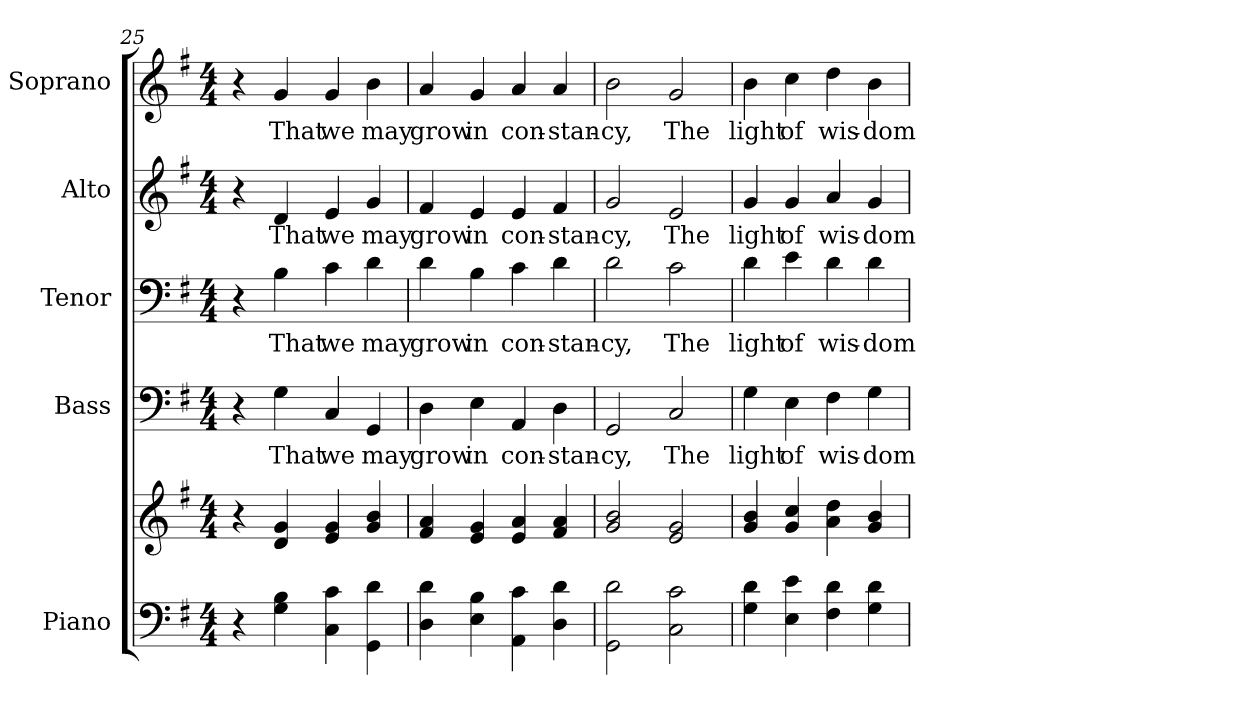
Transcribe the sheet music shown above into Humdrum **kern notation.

**kern	**kern	**kern	**text	**kern	**text	**kern	**text	**kern	**text
*part5	*part5	*part4	*part4	*part3	*part3	*part2	*part2	*part1	*part1
*staff6	*staff5	*staff4	*staff4	*staff3	*staff3	*staff2	*staff2	*staff1	*staff1
*I"Piano	*	*I"Bass	*	*I"Tenor	*	*I"Alto	*	*I"Soprano	*
*I'Pno.	*	*I'B.	*	*I'T.	*	*I'A.	*	*I'S.	*
!!LO:PB:g=z
*clefF4	*clefG2	*clefF4	*	*clefF4	*	*clefG2	*	*clefG2	*
*k[f#]	*k[f#]	*k[f#]	*	*k[f#]	*	*k[f#]	*	*k[f#]	*
*G:	*G:	*G:	*	*G:	*	*G:	*	*G:	*
*M4/4	*M4/4	*M4/4	*	*M4/4	*	*M4/4	*	*M4/4	*
=25	=25	=25	=25	=25	=25	=25	=25	=25	=25
4r	4r	4r	.	4r	.	4r	.	4r	.
!	!	!	!LO:LY:b:color=#000000	!	!	!	!	!	!
!	!	!	!	!	!LO:LY:b:color=#000000	!	!	!	!
!	!	!	!	!	!	!	!LO:LY:b:color=#000000	!	!
!	!	!	!	!	!	!	!	!	!LO:LY:b:color=#000000
4Gi\ 4Bi	4di/ 4gi	4Gi\	That	4Bi\	That	4di/	That	4gi/	That
!	!	!	!LO:LY:b:color=#000000	!	!	!	!	!	!
!	!	!	!	!	!LO:LY:b:color=#000000	!	!	!	!
!	!	!	!	!	!	!	!LO:LY:b:color=#000000	!	!
!	!	!	!	!	!	!	!	!	!LO:LY:b:color=#000000
4Ci\ 4ci	4ei/ 4gi	4Ci/	we	4ci\	we	4ei/	we	4gi/	we
!	!	!	!LO:LY:b:color=#000000	!	!	!	!	!	!
!	!	!	!	!	!LO:LY:b:color=#000000	!	!	!	!
!	!	!	!	!	!	!	!LO:LY:b:color=#000000	!	!
!	!	!	!	!	!	!	!	!	!LO:LY:b:color=#000000
4GGi\ 4di	4gi/ 4bi	4GGi/	may	4di\	may	4gi/	may	4bi\	may
=26	=26	=26	=26	=26	=26	=26	=26	=26	=26
!	!	!	!LO:LY:b:color=#000000	!	!	!	!	!	!
!	!	!	!	!	!LO:LY:b:color=#000000	!	!	!	!
!	!	!	!	!	!	!	!LO:LY:b:color=#000000	!	!
!	!	!	!	!	!	!	!	!	!LO:LY:b:color=#000000
4Di\ 4di	4f#i/ 4ai	4Di\	grow	4di\	grow	4f#i/	grow	4ai/	grow
!	!	!	!LO:LY:b:color=#000000	!	!	!	!	!	!
!	!	!	!	!	!LO:LY:b:color=#000000	!	!	!	!
!	!	!	!	!	!	!	!LO:LY:b:color=#000000	!	!
!	!	!	!	!	!	!	!	!	!LO:LY:b:color=#000000
4Ei\ 4Bi	4ei/ 4gi	4Ei\	in	4Bi\	in	4ei/	in	4gi/	in
!	!	!	!LO:LY:b:color=#000000	!	!	!	!	!	!
!	!	!	!	!	!LO:LY:b:color=#000000	!	!	!	!
!	!	!	!	!	!	!	!LO:LY:b:color=#000000	!	!
!	!	!	!	!	!	!	!	!	!LO:LY:b:color=#000000
4AAi\ 4ci	4ei/ 4ai	4AAi/	con-	4ci\	con-	4ei/	con-	4ai/	con-
!	!	!	!LO:LY:b:color=#000000	!	!	!	!	!	!
!	!	!	!	!	!LO:LY:b:color=#000000	!	!	!	!
!	!	!	!	!	!	!	!LO:LY:b:color=#000000	!	!
!	!	!	!	!	!	!	!	!	!LO:LY:b:color=#000000
4Di\ 4di	4f#i/ 4ai	4Di\	-stan-	4di\	-stan-	4f#i/	-stan-	4ai/	-stan-
=27	=27	=27	=27	=27	=27	=27	=27	=27	=27
!	!	!	!LO:LY:b:color=#000000	!	!	!	!	!	!
!	!	!	!	!	!LO:LY:b:color=#000000	!	!	!	!
!	!	!	!	!	!	!	!LO:LY:b:color=#000000	!	!
!	!	!	!	!	!	!	!	!	!LO:LY:b:color=#000000
2GGi\ 2di	2gi/ 2bi	2GGi/	-cy,	2di\	-cy,	2gi/	-cy,	2bi\	-cy,
!	!	!	!LO:LY:b:color=#000000	!	!	!	!	!	!
!	!	!	!	!	!LO:LY:b:color=#000000	!	!	!	!
!	!	!	!	!	!	!	!LO:LY:b:color=#000000	!	!
!	!	!	!	!	!	!	!	!	!LO:LY:b:color=#000000
2Ci\ 2ci	2ei/ 2gi	2Ci/	The	2ci\	The	2ei/	The	2gi/	The
!!LO:PB:g=z
=28	=28	=28	=28	=28	=28	=28	=28	=28	=28
!	!	!	!LO:LY:b:color=#000000	!	!	!	!	!	!
!	!	!	!	!	!LO:LY:b:color=#000000	!	!	!	!
!	!	!	!	!	!	!	!LO:LY:b:color=#000000	!	!
!	!	!	!	!	!	!	!	!	!LO:LY:b:color=#000000
4Gi\ 4di	4gi/ 4bi	4Gi\	light	4di\	light	4gi/	light	4bi\	light
!	!	!	!LO:LY:b:color=#000000	!	!	!	!	!	!
!	!	!	!	!	!LO:LY:b:color=#000000	!	!	!	!
!	!	!	!	!	!	!	!LO:LY:b:color=#000000	!	!
!	!	!	!	!	!	!	!	!	!LO:LY:b:color=#000000
4Ei\ 4ei	4gi/ 4cci	4Ei\	of	4ei\	of	4gi/	of	4cci\	of
!	!	!	!LO:LY:b:color=#000000	!	!	!	!	!	!
!	!	!	!	!	!LO:LY:b:color=#000000	!	!	!	!
!	!	!	!	!	!	!	!LO:LY:b:color=#000000	!	!
!	!	!	!	!	!	!	!	!	!LO:LY:b:color=#000000
4F#i\ 4di	4ai\ 4ddi	4F#i\	wis-	4di\	wis-	4ai/	wis-	4ddi\	wis-
!	!	!	!LO:LY:b:color=#000000	!	!	!	!	!	!
!	!	!	!	!	!LO:LY:b:color=#000000	!	!	!	!
!	!	!	!	!	!	!	!LO:LY:b:color=#000000	!	!
!	!	!	!	!	!	!	!	!	!LO:LY:b:color=#000000
4Gi\ 4di	4gi/ 4bi	4Gi\	-dom	4di\	-dom	4gi/	-dom	4bi\	-dom
=	=	=	=	=	=	=	=	=	=
*-	*-	*-	*-	*-	*-	*-	*-	*-	*-
